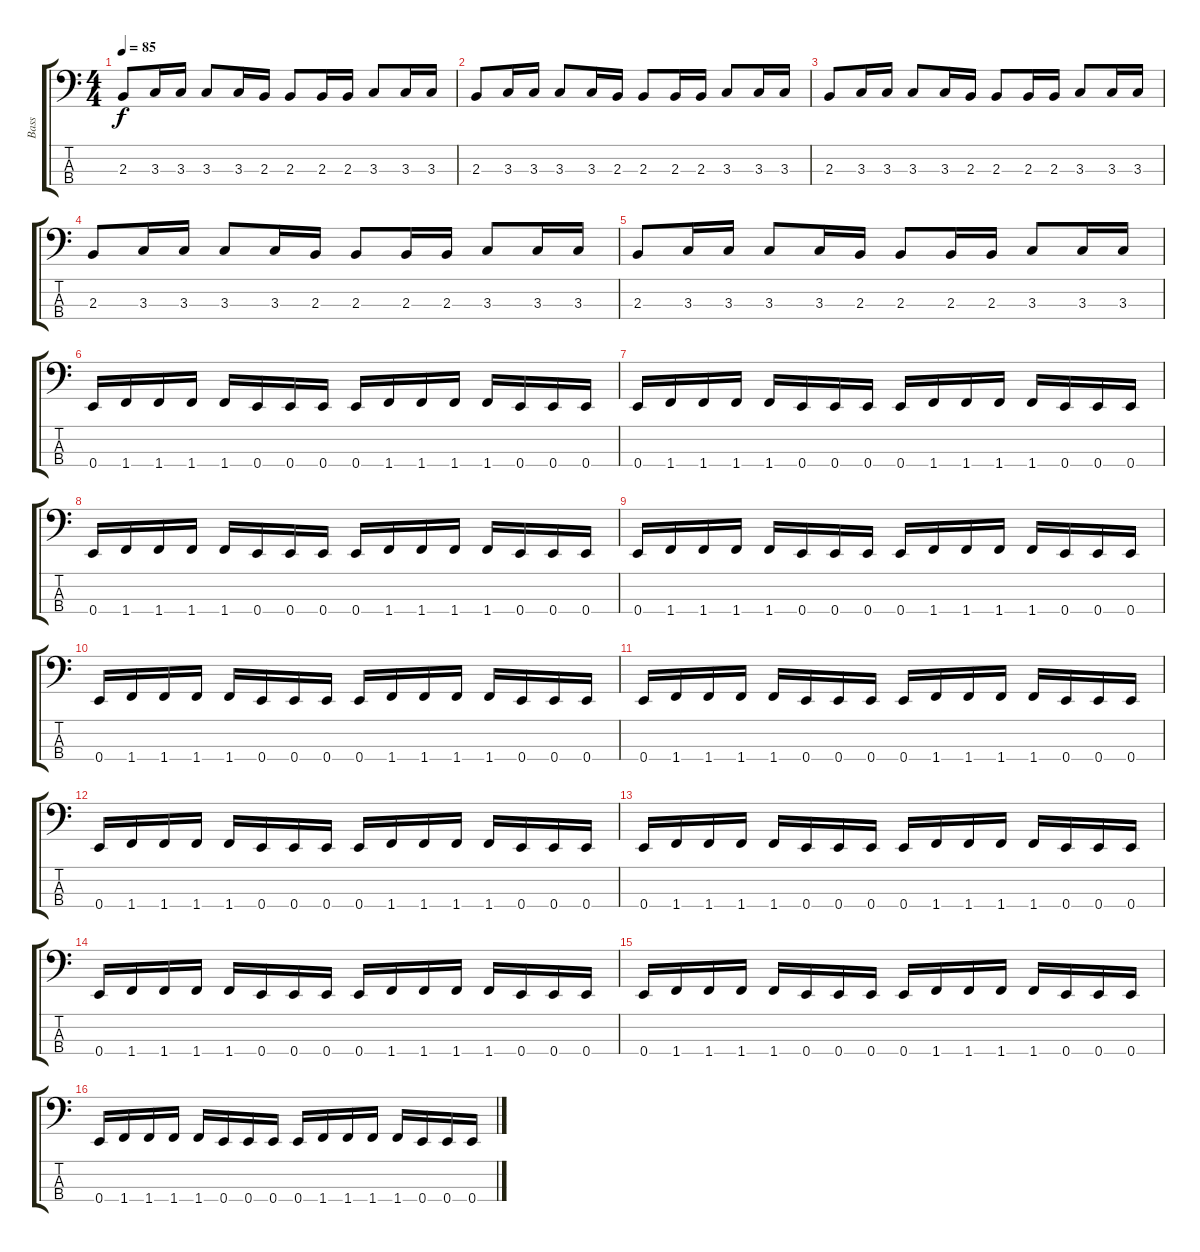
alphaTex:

\track ("Bass" "Bass") {instrument electricbassfinger}
\staff {score tabs}
\tuning (G2 D2 A1 E1) {hide}
\ts (4 4)
\tempo 85
\clef f4
\ks c
2.3.8{dy f volume 4} 3.3.16{volume 4} 3.3.16{volume 4} 3.3.8{volume 4} 3.3.16{volume 4} 2.3.16{volume 4} 2.3.8{volume 4} 2.3.16{volume 4} 2.3.16{volume 4} 3.3.8{volume 4} 3.3.16{volume 4} 3.3.16{volume 4} |
2.3.8{volume 4} 3.3.16{volume 4} 3.3.16{volume 4} 3.3.8{volume 4} 3.3.16{volume 4} 2.3.16{volume 4} 2.3.8{volume 4} 2.3.16{volume 4} 2.3.16{volume 4} 3.3.8{volume 4} 3.3.16{volume 4} 3.3.16{volume 4} |
2.3.8{volume 4} 3.3.16{volume 4} 3.3.16{volume 4} 3.3.8{volume 4} 3.3.16{volume 4} 2.3.16{volume 4} 2.3.8{volume 4} 2.3.16{volume 4} 2.3.16{volume 4} 3.3.8{volume 4} 3.3.16{volume 4} 3.3.16{volume 4} |
2.3.8{volume 4} 3.3.16{volume 4} 3.3.16{volume 4} 3.3.8{volume 4} 3.3.16{volume 4} 2.3.16{volume 4} 2.3.8{volume 4} 2.3.16{volume 4} 2.3.16{volume 4} 3.3.8{volume 4} 3.3.16{volume 4} 3.3.16{volume 4} |
2.3.8{volume 4} 3.3.16{volume 4} 3.3.16{volume 4} 3.3.8{volume 4} 3.3.16{volume 4} 2.3.16{volume 4} 2.3.8{volume 4} 2.3.16{volume 4} 2.3.16{volume 4} 3.3.8{volume 4} 3.3.16{volume 4} 3.3.16{volume 4} |
0.4.16 1.4.16 1.4.16 1.4.16 1.4.16 0.4.16 0.4.16 0.4.16 0.4.16 1.4.16 1.4.16 1.4.16 1.4.16 0.4.16 0.4.16 0.4.16 |
0.4.16 1.4.16 1.4.16 1.4.16 1.4.16 0.4.16 0.4.16 0.4.16 0.4.16 1.4.16 1.4.16 1.4.16 1.4.16 0.4.16 0.4.16 0.4.16 |
0.4.16 1.4.16 1.4.16 1.4.16 1.4.16 0.4.16 0.4.16 0.4.16 0.4.16 1.4.16 1.4.16 1.4.16 1.4.16 0.4.16 0.4.16 0.4.16 |
0.4.16 1.4.16 1.4.16 1.4.16 1.4.16 0.4.16 0.4.16 0.4.16 0.4.16 1.4.16 1.4.16 1.4.16 1.4.16 0.4.16 0.4.16 0.4.16 |
0.4.16 1.4.16 1.4.16 1.4.16 1.4.16 0.4.16 0.4.16 0.4.16 0.4.16 1.4.16 1.4.16 1.4.16 1.4.16 0.4.16 0.4.16 0.4.16 |
0.4.16 1.4.16 1.4.16 1.4.16 1.4.16 0.4.16 0.4.16 0.4.16 0.4.16 1.4.16 1.4.16 1.4.16 1.4.16 0.4.16 0.4.16 0.4.16 |
0.4.16 1.4.16 1.4.16 1.4.16 1.4.16 0.4.16 0.4.16 0.4.16 0.4.16 1.4.16 1.4.16 1.4.16 1.4.16 0.4.16 0.4.16 0.4.16 |
0.4.16 1.4.16 1.4.16 1.4.16 1.4.16 0.4.16 0.4.16 0.4.16 0.4.16 1.4.16 1.4.16 1.4.16 1.4.16 0.4.16 0.4.16 0.4.16 |
0.4.16 1.4.16 1.4.16 1.4.16 1.4.16 0.4.16 0.4.16 0.4.16 0.4.16 1.4.16 1.4.16 1.4.16 1.4.16 0.4.16 0.4.16 0.4.16 |
0.4.16 1.4.16 1.4.16 1.4.16 1.4.16 0.4.16 0.4.16 0.4.16 0.4.16 1.4.16 1.4.16 1.4.16 1.4.16 0.4.16 0.4.16 0.4.16 |
0.4.16 1.4.16 1.4.16 1.4.16 1.4.16 0.4.16 0.4.16 0.4.16 0.4.16 1.4.16 1.4.16 1.4.16 1.4.16 0.4.16 0.4.16 0.4.16
